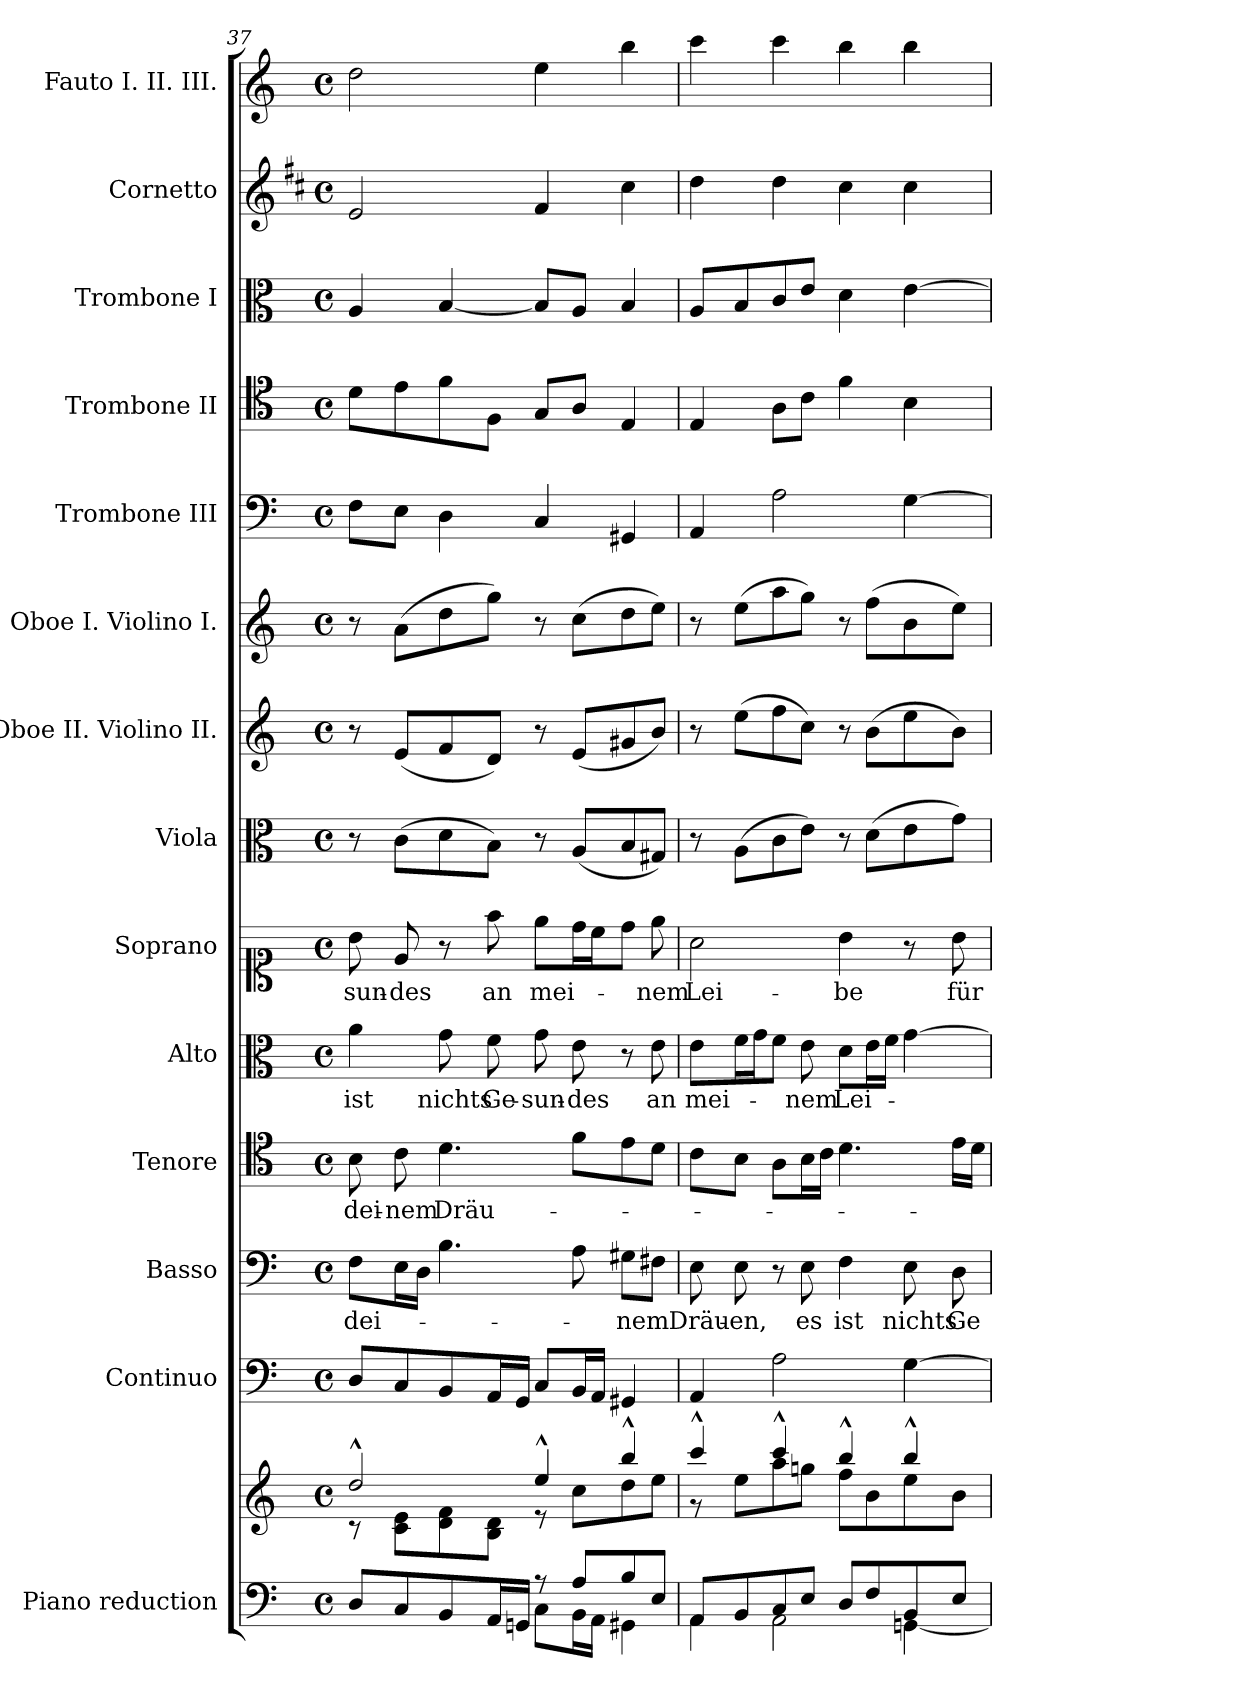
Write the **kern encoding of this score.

**kern	**kern	**kern	**kern	**text	**kern	**text	**kern	**text	**kern	**text	**kern	**kern	**kern	**kern	**kern	**kern	**kern	**kern
*part14	*part14	*part13	*part12	*part12	*part11	*part11	*part10	*part10	*part9	*part9	*part8	*part7	*part6	*part5	*part4	*part3	*part2	*part1
*staff15	*staff14	*staff13	*staff12	*staff12	*staff11	*staff11	*staff10	*staff10	*staff9	*staff9	*staff8	*staff7	*staff6	*staff5	*staff4	*staff3	*staff2	*staff1
*I"Piano reduction	*	*I"Continuo	*I"Basso	*	*I"Tenore	*	*I"Alto	*	*I"Soprano	*	*I"Viola	*I"Oboe II. Violino II.	*I"Oboe I. Violino I.	*I"Trombone III	*I"Trombone II	*I"Trombone I	*I"Cornetto	*I"Fauto I. II. III.
*I'Pno	*	*	*	*	*	*	*	*	*	*	*	*	*I'Ob	*I'Trb	*I'Trb	*I'Trb	*	*
!!LO:PB:g=z
*clefF4	*clefG2	*clefF4	*clefF4	*	*clefC4	*	*clefC3	*	*clefC1	*	*clefC3	*clefG2	*clefG2	*clefF4	*clefC4	*clefC3	*clefG2	*clefG2
*	*	*	*	*	*	*	*	*	*	*	*	*	*	*	*ITrd7c12	*ITrd7c12	*ITrd1c2	*
*k[]	*k[]	*k[]	*k[]	*	*k[]	*	*k[]	*	*k[]	*	*k[]	*k[]	*k[]	*k[]	*k[]	*k[]	*k[]	*k[]
*M4/4	*M4/4	*M4/4	*M4/4	*	*M4/4	*	*M4/4	*	*M4/4	*	*M4/4	*M4/4	*M4/4	*M4/4	*M4/4	*M4/4	*M4/4	*M4/4
*met(c)	*met(c)	*met(c)	*met(c)	*	*met(c)	*	*met(c)	*	*met(c)	*	*met(c)	*met(c)	*met(c)	*met(c)	*met(c)	*met(c)	*met(c)	*met(c)
=37	=37	=37	=37	=37	=37	=37	=37	=37	=37	=37	=37	=37	=37	=37	=37	=37	=37	=37
*^	*^	*	*	*	*	*	*	*	*	*	*	*	*	*	*	*	*	*
!	!	!	!	!	!	!LO:LY:b	!	!LO:LY:b	!	!LO:LY:b	!	!LO:LY:b	!	!	!	!	!	!	!	!
8D/L	2ryy	2dd^^/	8r	8D/L	8F\L	dei-	8B\	dei-	4a\	ist	8b\	sun-	8r	8r	8r	8F\L	8D\L	4AA/	2d/	2dd\
!	!	!	!	!	!	!	!	!LO:LY:b	!	!	!	!LO:LY:b	!	!	!	!	!	!	!	!
8C/	.	.	8c\ 8e\L	8C/	16E\L	.	8c\	nem	.	.	8e/	-des	(8c\L	(8e/L	(8a\L	8E\J	8E\	.	.	.
.	.	.	.	.	16D\JJ	.	.	.	.	.	.	.	.	.	.	.	.	.	.	.
!	!	!	!	!	!	!	!	!LO:LY:b	!	!LO:LY:b	!	!	!	!	!	!	!	!	!	!
8BB/	.	.	8d\ 8f\	8BB/	4.B\	.	4.d\	Dräu-	8g\	nichts	8r	.	8d\	8f/	8dd\	4D\	8F\	[4BB/	.	.
!	!	!	!	!	!	!	!	!	!	!LO:LY:b	!	!LO:LY:b	!	!	!	!	!	!	!	!
16AA/L	.	.	8B\ 8d\J	16AA/L	.	.	.	.	8f\	Ge-	8ff\	an	8B\J)	8d/J)	8gg\J)	.	8FF\J	.	.	.
16GGn/JJ	.	.	.	16GG/JJ	.	.	.	.	.	.	.	.	.	.	.	.	.	.	.	.
!	!	!	!	!	!	!	!	!	!	!LO:LY:b	!	!LO:LY:b	!	!	!	!	!	!	!	!
8r	8C\L	4ee^^/	8r	8C/L	.	.	.	.	8g\	sun-	8ee\L	mei-	8r	8r	8r	4C/	8GG/L	8BB/L]	4e/	4ee\
!	!	!	!	!	!	!	!	!	!	!LO:LY:b	!	!	!	!	!	!	!	!	!	!
8A/L	16BB\L	.	8cc\L	16BB/L	8A\	.	8f\L	.	8e\	-des	16dd\L	.	(8A/L	(8e/L	(8cc\L	.	8AA/J	8AA/J	.	.
.	16AA\JJ	.	.	16AA/JJ	.	.	.	.	.	.	16cc\J	.	.	.	.	.	.	.	.	.
!	!	!	!	!	!	!LO:LY:b	!	!	!	!	!	!	!	!	!	!	!	!	!	!
8B/	4GG#X\	4bb^^/	8dd\	4GG#X/	8G#X\L	-nem	8e\	.	8r	.	8dd\J	.	8B/	8g#X/	8dd\	4GG#X/	4EE/	4BB/	4b\	4bb\
!	!	!	!	!	!	!	!	!	!	!LO:LY:b	!	!LO:LY:b	!	!	!	!	!	!	!	!
8E/J	.	.	8ee\J	.	8F#X\J	.	8d\J	.	8e\	an	8ee\	-nem	8G#X/J)	8b/J)	8ee\J)	.	.	.	.	.
=38	=38	=38	=38	=38	=38	=38	=38	=38	=38	=38	=38	=38	=38	=38	=38	=38	=38	=38	=38	=38
!	!	!	!	!	!	!LO:LY:b	!	!	!	!LO:LY:b	!	!LO:LY:b	!	!	!	!	!	!	!	!
8AA/L	4AA\	4ccc^^/	8r	4AA/	8E\	Dräu-	8c\L	.	8e\L	mei-	2a\	Lei-	8r	8r	8r	4AA/	4EE/	8AA/L	4cc\	4ccc\
!	!	!	!	!	!	!LO:LY:b	!	!	!	!	!	!	!	!	!	!	!	!	!	!
8BB/	.	.	8ee\L	.	8E\	-en,	8B\J	.	16f\L	.	.	.	(8A\L	(8ee\L	(8ee\L	.	.	8BB/	.	.
.	.	.	.	.	.	.	.	.	16g\J	.	.	.	.	.	.	.	.	.	.	.
8C/	2AA\	4ccc^^/	8aa\	2A\	8r	.	8A\L	.	8f\J	.	.	.	8c\	8ff\	8aa\	2A\	8AA\L	8C/	4cc\	4ccc\
!	!	!	!	!	!	!LO:LY:b	!	!	!	!LO:LY:b	!	!	!	!	!	!	!	!	!	!
8E/J	.	.	8ggn\J	.	8E\	es	16B\L	.	8e\	-nem	.	.	8e\J)	8cc\J)	8gg\J)	.	8C\J	8E/J	.	.
.	.	.	.	.	.	.	16c\JJ	.	.	.	.	.	.	.	.	.	.	.	.	.
!	!	!	!	!	!	!LO:LY:b	!	!	!	!LO:LY:b	!	!LO:LY:b	!	!	!	!	!	!	!	!
8D/L	.	4bb^^/	8ff\L	.	4F\	ist	4.d\	.	8d\L	Lei-	4b\	be	8r	8r	8r	.	4F\	4D\	4b\	4bb\
8F/	.	.	8b\	.	.	.	.	.	16e\L	.	.	.	(8d\L	(8b\L	(8ff\L	.	.	.	.	.
.	.	.	.	.	.	.	.	.	16f\JJ	.	.	.	.	.	.	.	.	.	.	.
!	!	!	!	!	!	!LO:LY:b	!	!	!	!	!	!	!	!	!	!	!	!	!	!
8BB/	[<4GGn\	4bb^^/	8ee\	[4G\	8E\	nichts	.	.	[4g\	.	8r	.	8e\	8ee\	8b\	[4G\	4BB\	[4E\	4b\	4bb\
!	!	!	!	!	!	!LO:LY:b	!	!	!	!	!	!LO:LY:b	!	!	!	!	!	!	!	!
8E/J	.	.	8b\J	.	8D\	Ge-	16e\LL	.	.	.	8b\	für	8g\J)	8b\J)	8ee\J)	.	.	.	.	.
.	.	.	.	.	.	.	16d\JJ	.	.	.	.	.	.	.	.	.	.	.	.	.
*v	*v	*	*	*	*	*	*	*	*	*	*	*	*	*	*	*	*	*	*	*
*	*v	*v	*	*	*	*	*	*	*	*	*	*	*	*	*	*	*	*	*
=	=	=	=	=	=	=	=	=	=	=	=	=	=	=	=	=	=	=
*-	*-	*-	*-	*-	*-	*-	*-	*-	*-	*-	*-	*-	*-	*-	*-	*-	*-	*-
